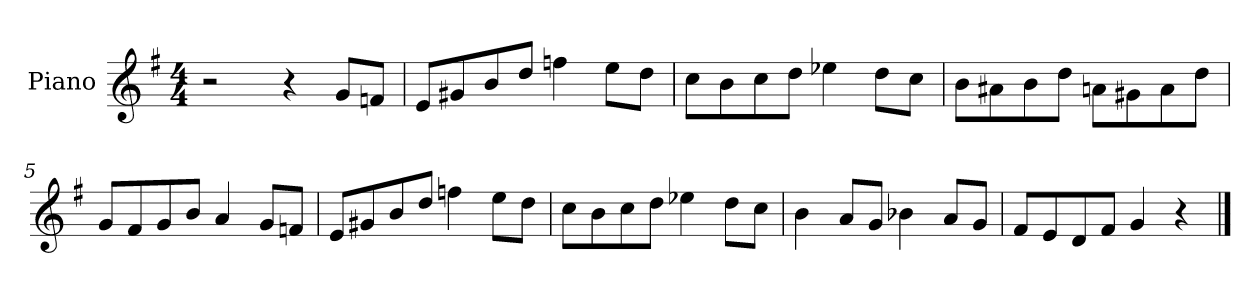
**kern
*part1
*staff1
*I"Piano
*I'Pno
*clefG2
*k[f#]
*G:
*M4/4
=1
2r
4r
8g/L
8fn/J
=2
8e/L
8g#X/
8b/
8dd/J
4ffn\
8ee\L
8dd\J
=3
8cc\L
8b\
8cc\
8dd\J
4ee-X\
8dd\L
8cc\J
=4
8b\L
8a#X\
8b\
8dd\J
8an\L
8g#X\
8a\
8dd\J
=5
8g/L
8f#/
8g/
8b/J
4a/
8g/L
8fn/J
=6
8e/L
8g#X/
8b/
8dd/J
4ffn\
8ee\L
8dd\J
=7
8cc\L
8b\
8cc\
8dd\J
4ee-X\
8dd\L
8cc\J
=8
4b\
8a/L
8g/J
4b-X\
8a/L
8g/J
=9
8f#/L
8e/
8d/
8f#/J
4g/
4r
==
*-
